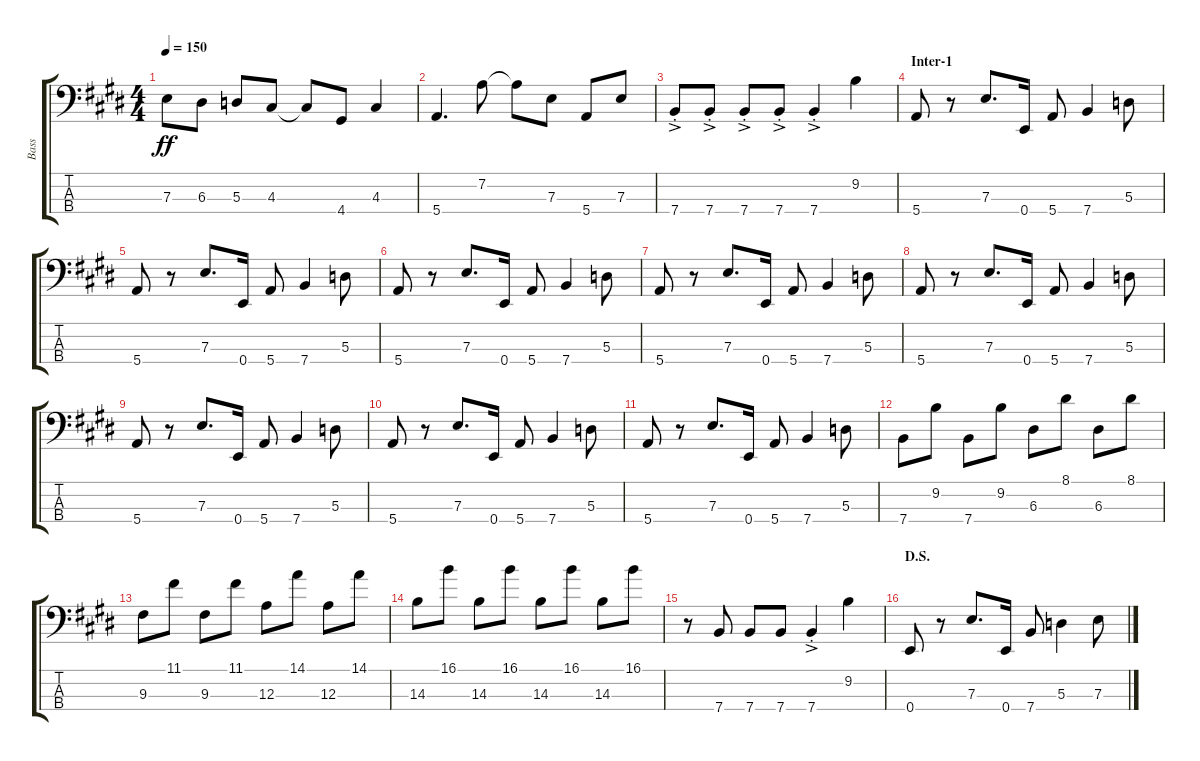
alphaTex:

\track ("Bass" "Bass") {instrument electricbassfinger}
\staff {score tabs}
\tuning (G2 D2 A1 E1) {hide}
\ts (4 4)
\tempo 150
\clef f4
\ks e
7.3.8{dy ff} 6.3.8 5.3.8 4.3.8 4.3{t}.8 4.4.8 4.3.4 |
5.4.4{d} 7.2.8 7.2{t}.8 7.3.8 5.4.8 7.3.8 |
7.4{ac st}.8 7.4{ac st}.8 7.4{ac st}.8 7.4{ac st}.8 7.4{ac st}.4 9.2.4 |
\section ("" "Inter-1")
5.4.8 r.8 7.3.8{d} 0.4.16 5.4.8 7.4.4 5.3.8 |
5.4.8 r.8 7.3.8{d} 0.4.16 5.4.8 7.4.4 5.3.8 |
5.4.8 r.8 7.3.8{d} 0.4.16 5.4.8 7.4.4 5.3.8 |
5.4.8 r.8 7.3.8{d} 0.4.16 5.4.8 7.4.4 5.3.8 |
5.4.8 r.8 7.3.8{d} 0.4.16 5.4.8 7.4.4 5.3.8 |
5.4.8 r.8 7.3.8{d} 0.4.16 5.4.8 7.4.4 5.3.8 |
5.4.8 r.8 7.3.8{d} 0.4.16 5.4.8 7.4.4 5.3.8 |
5.4.8 r.8 7.3.8{d} 0.4.16 5.4.8 7.4.4 5.3.8 |
7.4.8 9.2.8 7.4.8 9.2.8 6.3.8 8.1.8 6.3.8 8.1.8 |
9.3.8 11.1.8 9.3.8 11.1.8 12.3.8 14.1.8 12.3.8 14.1.8 |
14.3.8 16.1.8 14.3.8 16.1.8 14.3.8 16.1.8 14.3.8 16.1.8 |
r.8 7.4.8 7.4.8 7.4.8 7.4{ac st}.4 9.2.4 |
\section ("" "D.S.")
0.4.8 r.8 7.3.8{d} 0.4.16 7.4.8 5.3.4 7.3.8
